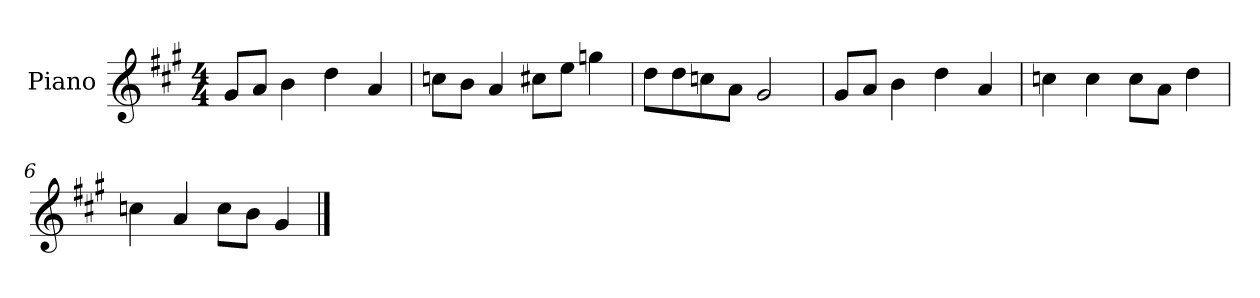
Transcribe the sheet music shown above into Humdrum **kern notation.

**kern
*part1
*staff1
*I"Piano
*I'P-no
*clefG2
*k[f#c#g#]
*M4/4
*MM90
=1
8g#/L
8a/J
4b\
4dd\
4a/
=2
8ccn\L
8b\J
4a/
8cc#X\L
8ee\J
4ggn\
=3
8dd\L
8dd\
8ccn\
8a\J
2g#/
=4
8g#/L
8a/J
4b\
4dd\
4a/
=5
4ccn\
4cc\
8cc\L
8a\J
4dd\
=6
4ccn\
4a/
8cc\L
8b\J
4g#/
==
*-
